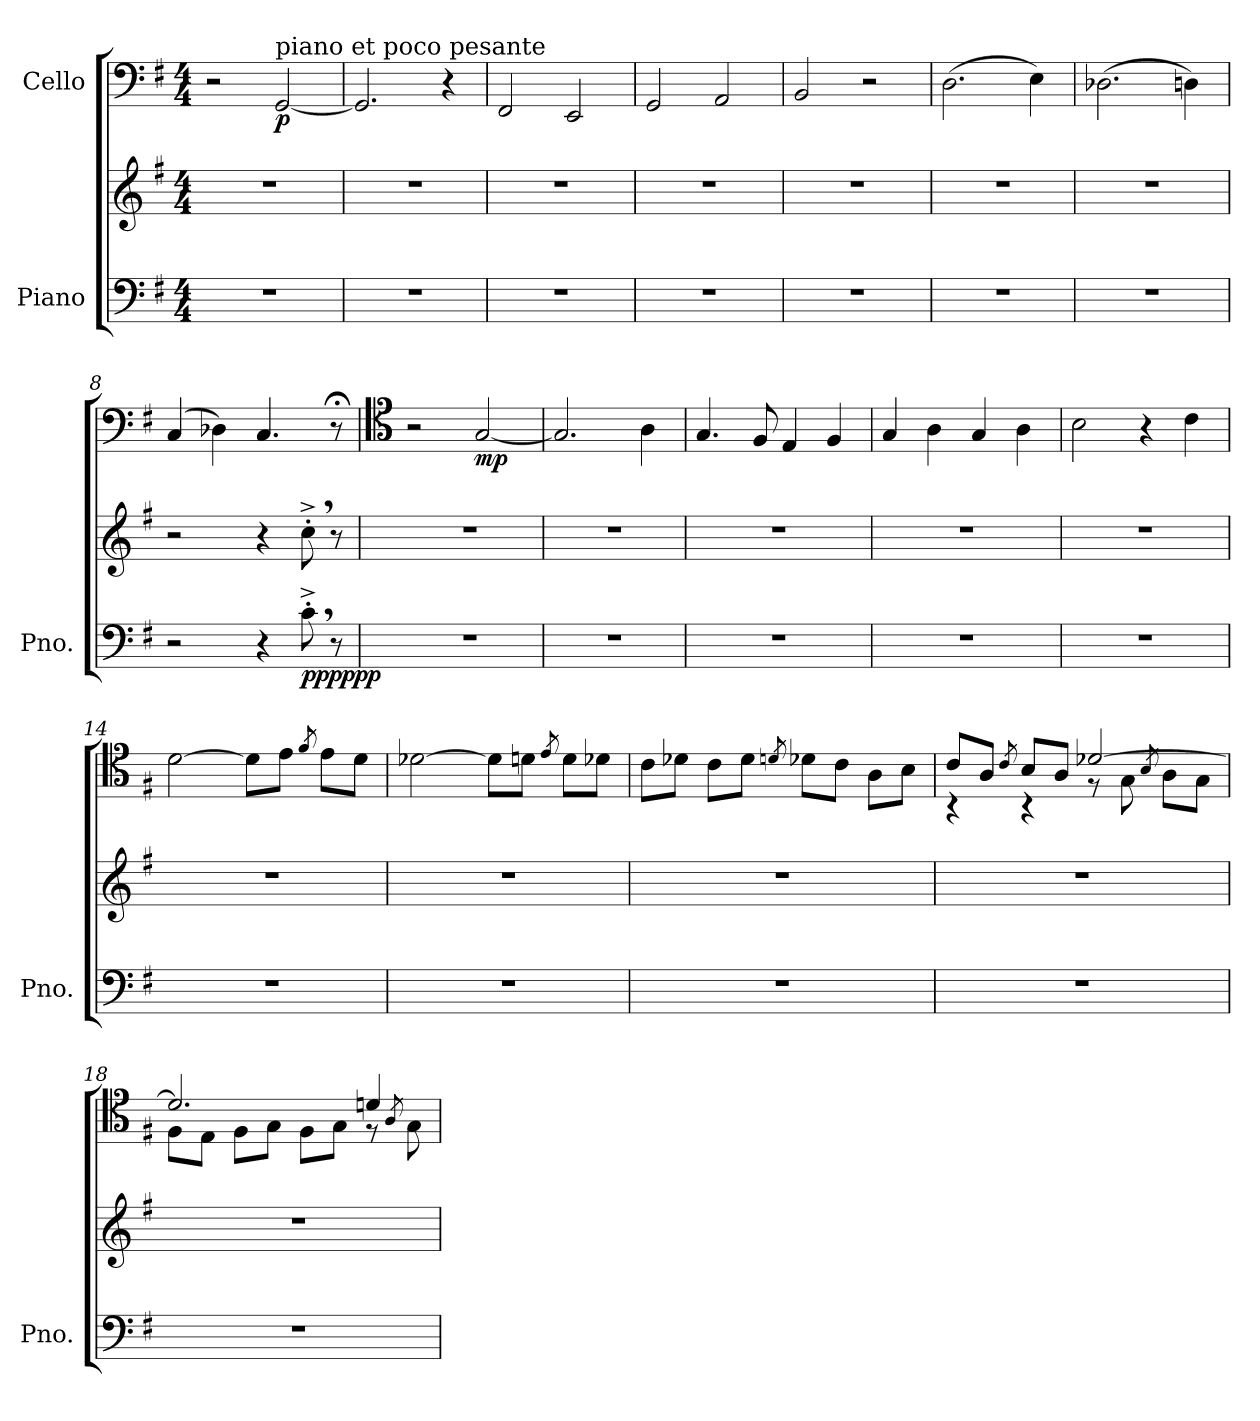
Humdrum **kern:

**kern	**kern	**dynam	**kern	**dynam
*part2	*part2	*part2	*part1	*part1
*staff3	*staff2	*staff2/3	*staff1	*staff1
*I"Piano	*	*	*I"Cello	*
*I'Pno.	*	*	*	*
*stria5	*stria5	*	*stria5	*
*clefF4	*clefG2	*	*clefF4	*
*k[f#]	*k[f#]	*	*k[f#]	*
*M4/4	*M4/4	*	*M4/4	*
*MM120	*MM120	*	*MM120	*
=1	=1	=1	=1	=1
1r	1r	.	2r	.
!	!	!	!LO:TX:a:t=piano et poco pesante	!
!	!	!	!	!LO:DY:b
.	.	.	[2GG	p
=2	=2	=2	=2	=2
1r	1r	.	2.GG]	.
.	.	.	4r	.
=3	=3	=3	=3	=3
1r	1r	.	2FF#	.
.	.	.	2EE	.
=4	=4	=4	=4	=4
1r	1r	.	2GG	.
.	.	.	2AA	.
=5	=5	=5	=5	=5
1r	1r	.	2BB	.
.	.	.	2r	.
=6	=6	=6	=6	=6
1r	1r	.	(2.D	.
.	.	.	4E)	.
=7	=7	=7	=7	=7
1r	1r	.	(2.D-X	.
.	.	.	4Dn)	.
=8	=8	=8	=8	=8
2r	2r	.	(4C	.
.	.	.	4D-X)	.
4r	4r	.	4.C	.
!	!	!LO:DY:b=2	!	!
!	!	!LO:DY:n=1:b	!	!
8c^',	8cc^',	ppp ppp	.	.
8r	8r	.	8r;	.
=9	=9	=9	=9	=9
*	*	*	*clefC4	*
1r	1r	.	2r	.
!	!	!	!	!LO:DY:b
.	.	.	[2G	mp
=10	=10	=10	=10	=10
1r	1r	.	2.G]	.
.	.	.	4A	.
=11	=11	=11	=11	=11
1r	1r	.	4.G	.
.	.	.	8F#	.
.	.	.	4E	.
.	.	.	4F#	.
=12	=12	=12	=12	=12
1r	1r	.	4G	.
.	.	.	4A	.
.	.	.	4G	.
.	.	.	4A	.
=13	=13	=13	=13	=13
1r	1r	.	2B	.
.	.	.	4r	.
.	.	.	4c	.
=14	=14	=14	=14	=14
1r	1r	.	[2d	.
.	.	.	8dL]	.
.	.	.	8eJ	.
.	.	.	8qf#	.
.	.	.	8eL	.
.	.	.	8dJ	.
=15	=15	=15	=15	=15
1r	1r	.	[2d-X	.
.	.	.	8d-L]	.
.	.	.	8dnJ	.
.	.	.	8qe	.
.	.	.	8dL	.
.	.	.	8d-XJ	.
=16	=16	=16	=16	=16
1r	1r	.	8cL	.
.	.	.	8d-XJ	.
.	.	.	8cL	.
.	.	.	8d-J	.
.	.	.	8qdn	.
.	.	.	8d-XL	.
.	.	.	8cJ	.
.	.	.	8AL	.
.	.	.	8BJ	.
=17	=17	=17	=17	=17
*	*	*	*^	*
1r	1r	.	8cL	4r	.
.	.	.	8AJ	.	.
.	.	.	8qc	.	.
.	.	.	8BL	4r	.
.	.	.	8AJ	.	.
.	.	.	[2d-X	8r	.
.	.	.	.	8G	.
.	.	.	.	8qB	.
.	.	.	.	8AL	.
.	.	.	.	8GJ	.
=18	=18	=18	=18	=18	=18
1r	1r	.	2.d-]	8F#L	.
.	.	.	.	8EJ	.
.	.	.	.	8F#L	.
.	.	.	.	8GJ	.
.	.	.	.	8F#L	.
.	.	.	.	8GJ	.
.	.	.	4d	8r	.
.	.	.	.	8qA	.
.	.	.	.	8G	.
*	*	*	*v	*v	*
=	=	=	=	=
*-	*-	*-	*-	*-
